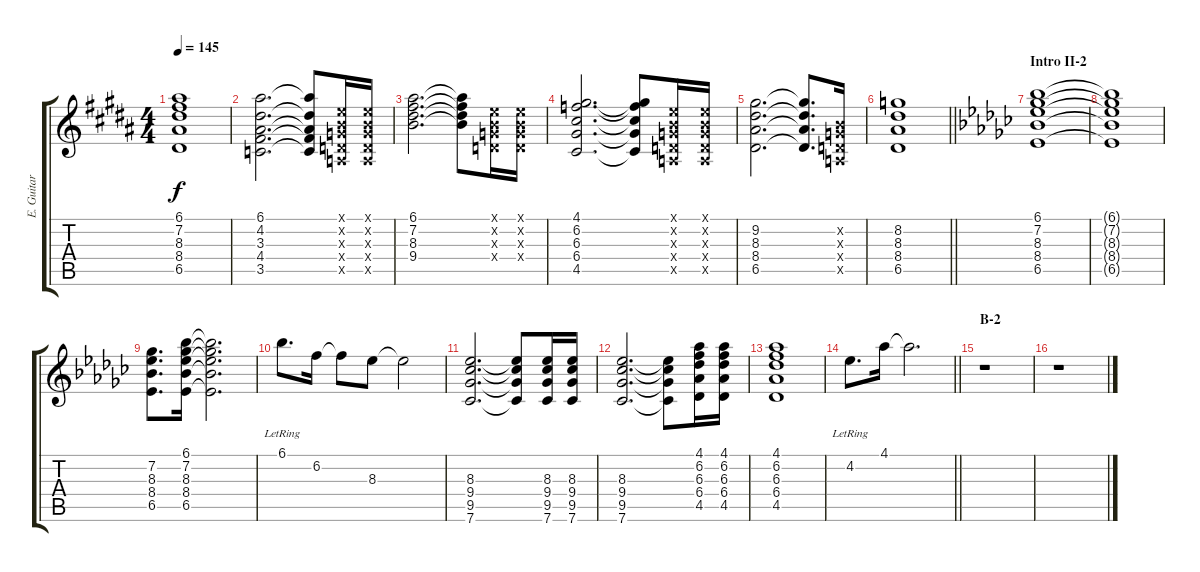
\track ("E. Guitar I" "E. Guitar ") {instrument overdrivenguitar}
\staff {score tabs}
\tuning (E4 B3 G3 D3 A2 E2) {hide}
\ts (4 4)
\tempo 145
\clef g2
\ks b
(6.1 7.2 8.3 8.4 6.5).1{dy f} |
(6.1 4.2 3.3 4.4 3.5).2{d} (6.1{t} 4.2{t} 3.3{t} 4.4{t} 3.5{t}).8 (0.1{x} 0.2{x} 0.3{x} 0.4{x} 0.5{x}).16 (0.1{x} 0.2{x} 0.3{x} 0.4{x} 0.5{x}).16 |
(6.1 7.2 8.3 9.4).2{d} (6.1{t} 7.2{t} 8.3{t} 9.4{t}).8 (0.1{x} 0.2{x} 0.3{x} 0.4{x}).16 (0.1{x} 0.2{x} 0.3{x} 0.4{x}).16 |
(4.1 6.2 6.3 6.4 4.5).2{d} (4.1{t} 6.2{t} 6.3{t} 6.4{t} 4.5{t}).8 (0.1{x} 0.2{x} 0.3{x} 0.4{x} 0.5{x}).16 (0.1{x} 0.2{x} 0.3{x} 0.4{x} 0.5{x}).16 |
(9.2 8.3 8.4 6.5).2{d} (9.2{t} 8.3{t} 8.4{t} 6.5{t}).8{d} (0.2{x} 0.3{x} 0.4{x} 0.5{x}).16 |
\barLineRight lightlight
(8.2 8.3 8.4 6.5).1 |
\section ("" "Intro II-2")
\ks gb
(6.1 7.2 8.3 8.4 6.5).1 |
(6.1{t} 7.2{t} 8.3{t} 8.4{t} 6.5{t}).1 |
(7.2 8.3 8.4 6.5).8{d} (6.1 7.2 8.3 8.4 6.5).16 (6.1{t} 7.2{t} 8.3{t} 8.4{t} 6.5{t}).2{d} |
6.1{lr}.8{d} 6.2.16 6.2{t}.8 8.3.8 8.3{t}.2 |
(8.3 9.4 9.5 7.6).2{d} (8.3{t} 9.4{t} 9.5{t} 7.6{t}).8 (8.3 9.4 9.5 7.6).16 (8.3 9.4 9.5 7.6).16 |
(8.3 9.4 9.5 7.6).2{d} (8.3{t} 9.4{t} 9.5{t} 7.6{t}).8 (4.1 6.2 6.3 6.4 4.5).16 (4.1 6.2 6.3 6.4 4.5).16 |
(4.1 6.2 6.3 6.4 4.5).1 |
\barLineRight lightlight
4.2{lr}.8{d} 4.1.16 4.1{t}.2{d} |
\section ("" "B-2")
r.1 |
r.1
